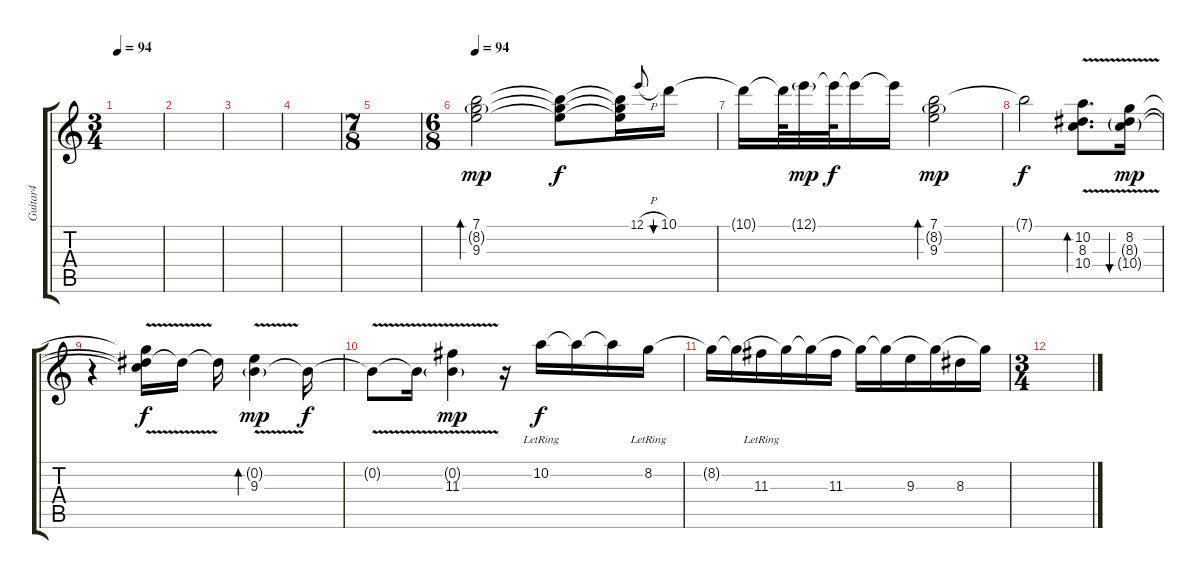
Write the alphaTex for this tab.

\track ("Guitar4" "Guitar4") {instrument electricguitarjazz}
\staff {score tabs}
\tuning (E4 B3 G3 D3 A2 E2) {hide}
\ts (3 4)
\tempo 94
\clef g2
\ks c
|
|
|
|
\ts (7 8)
|
\ts (6 8)
\tempo 94
(7.1 8.2{g} 9.3).2{bd 240 dy mp} (7.1{t} 8.2{t} 9.3{t}).8{dy f} (7.1{t} 8.2{t} 9.3{t}).16 12.1{h}.8{gr onbeat} 10.1.16{bu 480} |
10.1{t}.16 10.1{t}.64 12.1{g}.32{dy mp} 12.1{t}.64{dy f} 12.1{t}.16 12.1{t}.16 (7.1 8.2{g} 9.3).2{bd 60 dy mp} |
7.1{t}.2{dy f} (10.2 8.3{v} 10.4).8{d bd 120} (8.2{v} 8.3{g} 10.4{g}).16{bu 240 dy mp} |
r.4 (8.2{t} 8.3{v t} 10.4{t}).16{dy f} 8.3{t}.16 8.3{t}.16 (0.2{g} 9.3{v}).4{bd 240 dy mp} 0.2{t}.16{dy f} |
0.2{v t}.8 0.2{v t}.16 (0.2{g} 11.3{v}).4{dy mp} r.16 10.2{lr}.16{dy f} 10.2{t}.16 10.2{t}.16 8.2{lr}.16 |
8.2{t}.16 8.2{t}.16 11.3{lr}.16 8.2{t}.16 8.2{t}.16 11.3.16 8.2{t}.16 8.2{t}.16 9.3.16 8.2{t}.16 8.3.16 8.2{t}.16 |
\ts (3 4)
